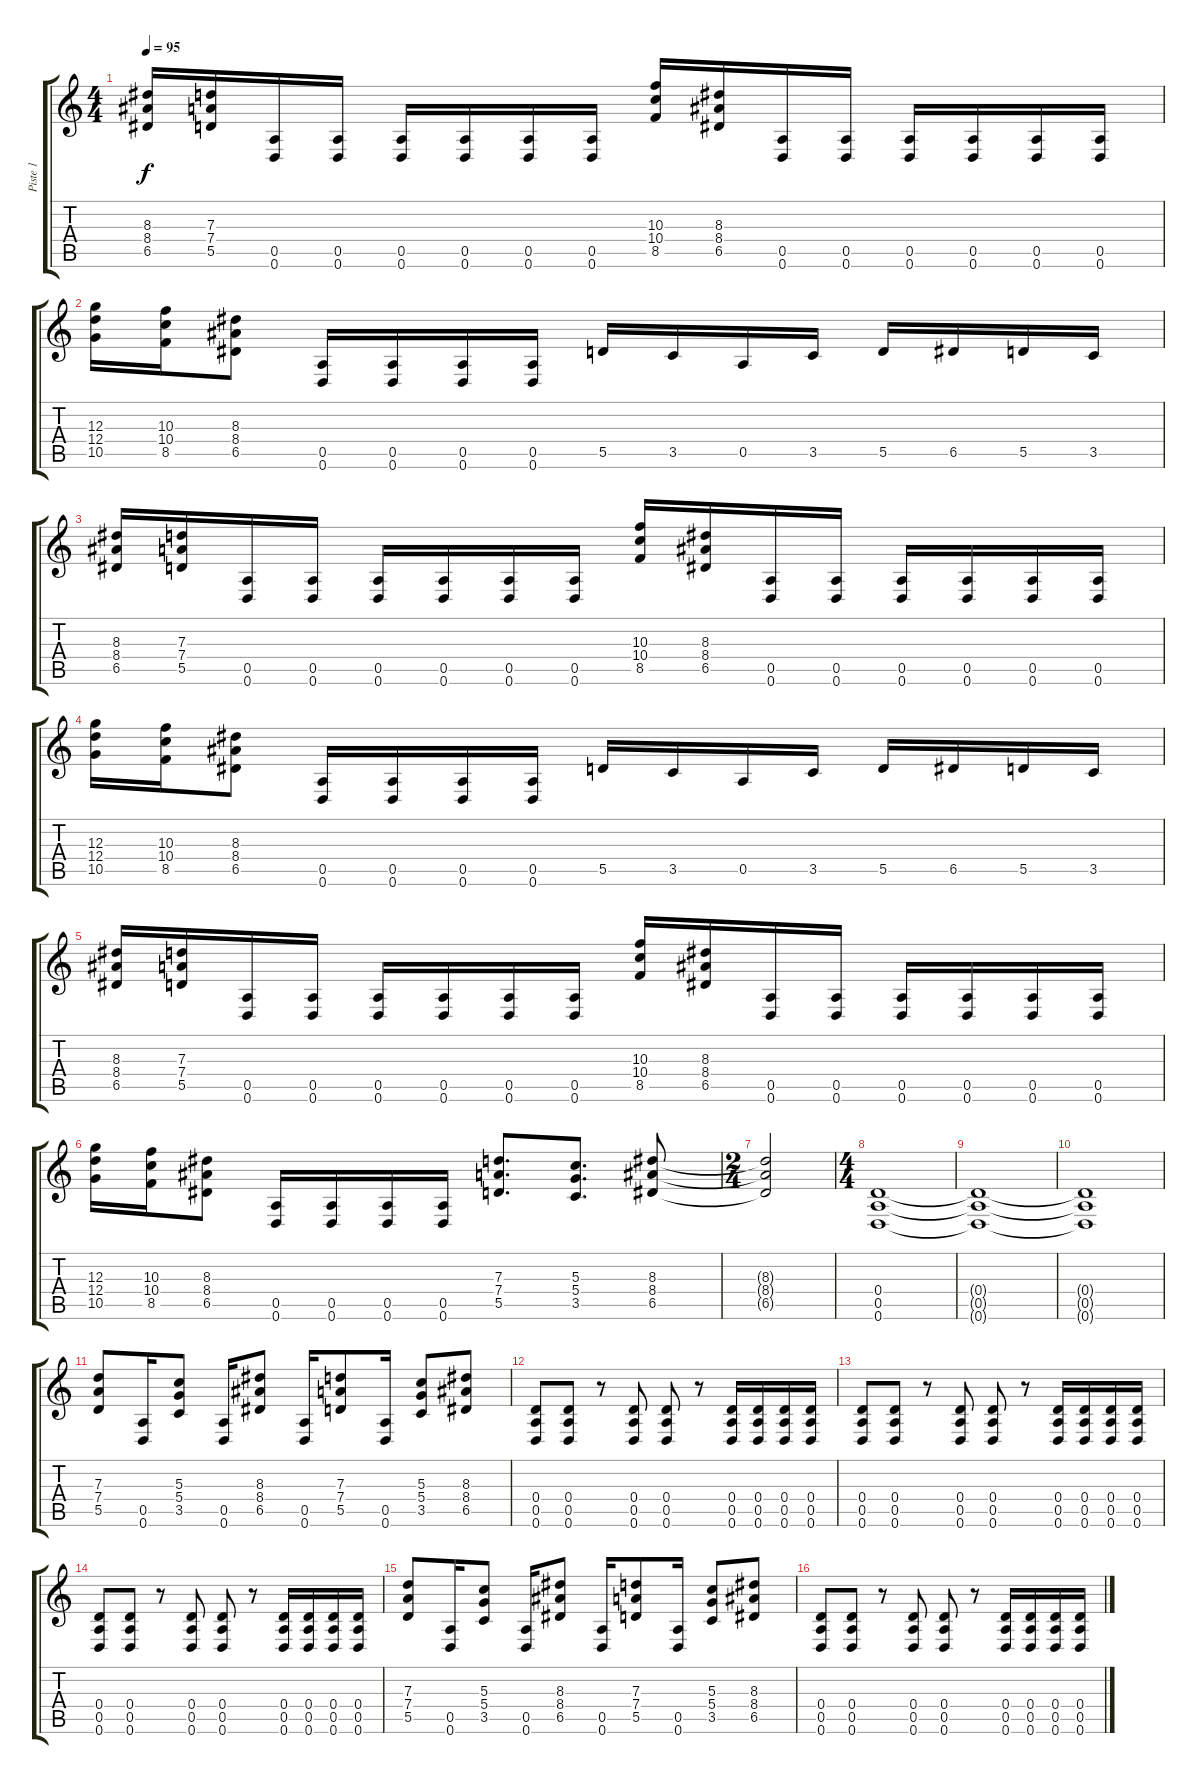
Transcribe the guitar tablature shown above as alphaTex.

\track ("Piste 1" "Piste 1") {instrument overdrivenguitar}
\staff {score tabs}
\tuning (E4 B3 G3 D3 A2 D2) {hide}
\ts (4 4)
\tempo 95
\clef g2
\ks c
(8.3 8.4 6.5).16{dy f} (7.3 7.4 5.5).16 (0.5 0.6).16 (0.5 0.6).16 (0.5 0.6).16 (0.5 0.6).16 (0.5 0.6).16 (0.5 0.6).16 (10.3 10.4 8.5).16 (8.3 8.4 6.5).16 (0.5 0.6).16 (0.5 0.6).16 (0.5 0.6).16 (0.5 0.6).16 (0.5 0.6).16 (0.5 0.6).16 |
(12.3 12.4 10.5).16 (10.3 10.4 8.5).16 (8.3 8.4 6.5).8 (0.5 0.6).16 (0.5 0.6).16 (0.5 0.6).16 (0.5 0.6).16 5.5.16 3.5.16 0.5.16 3.5.16 5.5.16 6.5.16 5.5.16 3.5.16 |
(8.3 8.4 6.5).16 (7.3 7.4 5.5).16 (0.5 0.6).16 (0.5 0.6).16 (0.5 0.6).16 (0.5 0.6).16 (0.5 0.6).16 (0.5 0.6).16 (10.3 10.4 8.5).16 (8.3 8.4 6.5).16 (0.5 0.6).16 (0.5 0.6).16 (0.5 0.6).16 (0.5 0.6).16 (0.5 0.6).16 (0.5 0.6).16 |
(12.3 12.4 10.5).16 (10.3 10.4 8.5).16 (8.3 8.4 6.5).8 (0.5 0.6).16 (0.5 0.6).16 (0.5 0.6).16 (0.5 0.6).16 5.5.16 3.5.16 0.5.16 3.5.16 5.5.16 6.5.16 5.5.16 3.5.16 |
(8.3 8.4 6.5).16 (7.3 7.4 5.5).16 (0.5 0.6).16 (0.5 0.6).16 (0.5 0.6).16 (0.5 0.6).16 (0.5 0.6).16 (0.5 0.6).16 (10.3 10.4 8.5).16 (8.3 8.4 6.5).16 (0.5 0.6).16 (0.5 0.6).16 (0.5 0.6).16 (0.5 0.6).16 (0.5 0.6).16 (0.5 0.6).16 |
(12.3 12.4 10.5).16 (10.3 10.4 8.5).16 (8.3 8.4 6.5).8 (0.5 0.6).16 (0.5 0.6).16 (0.5 0.6).16 (0.5 0.6).16 (7.3 7.4 5.5).8{d} (5.3 5.4 3.5).8{d} (8.3 8.4 6.5).8 |
\ts (2 4)
(8.3{t} 8.4{t} 6.5{t}).2 |
\ts (4 4)
(0.4 0.5 0.6).1 |
(0.4{t} 0.5{t} 0.6{t}).1 |
(0.4{t} 0.5{t} 0.6{t}).1 |
(7.3 7.4 5.5).8 (0.5 0.6).16 (5.3 5.4 3.5).8 (0.5 0.6).16 (8.3 8.4 6.5).8 (0.5 0.6).16 (7.3 7.4 5.5).8 (0.5 0.6).16 (5.3 5.4 3.5).8 (8.3 8.4 6.5).8 |
(0.4 0.5 0.6).8 (0.4 0.5 0.6).8 r.8 (0.4 0.5 0.6).8 (0.4 0.5 0.6).8 r.8 (0.4 0.5 0.6).16 (0.4 0.5 0.6).16 (0.4 0.5 0.6).16 (0.4 0.5 0.6).16 |
(0.4 0.5 0.6).8 (0.4 0.5 0.6).8 r.8 (0.4 0.5 0.6).8 (0.4 0.5 0.6).8 r.8 (0.4 0.5 0.6).16 (0.4 0.5 0.6).16 (0.4 0.5 0.6).16 (0.4 0.5 0.6).16 |
(0.4 0.5 0.6).8 (0.4 0.5 0.6).8 r.8 (0.4 0.5 0.6).8 (0.4 0.5 0.6).8 r.8 (0.4 0.5 0.6).16 (0.4 0.5 0.6).16 (0.4 0.5 0.6).16 (0.4 0.5 0.6).16 |
(7.3 7.4 5.5).8 (0.5 0.6).16 (5.3 5.4 3.5).8 (0.5 0.6).16 (8.3 8.4 6.5).8 (0.5 0.6).16 (7.3 7.4 5.5).8 (0.5 0.6).16 (5.3 5.4 3.5).8 (8.3 8.4 6.5).8 |
(0.4 0.5 0.6).8 (0.4 0.5 0.6).8 r.8 (0.4 0.5 0.6).8 (0.4 0.5 0.6).8 r.8 (0.4 0.5 0.6).16 (0.4 0.5 0.6).16 (0.4 0.5 0.6).16 (0.4 0.5 0.6).16
